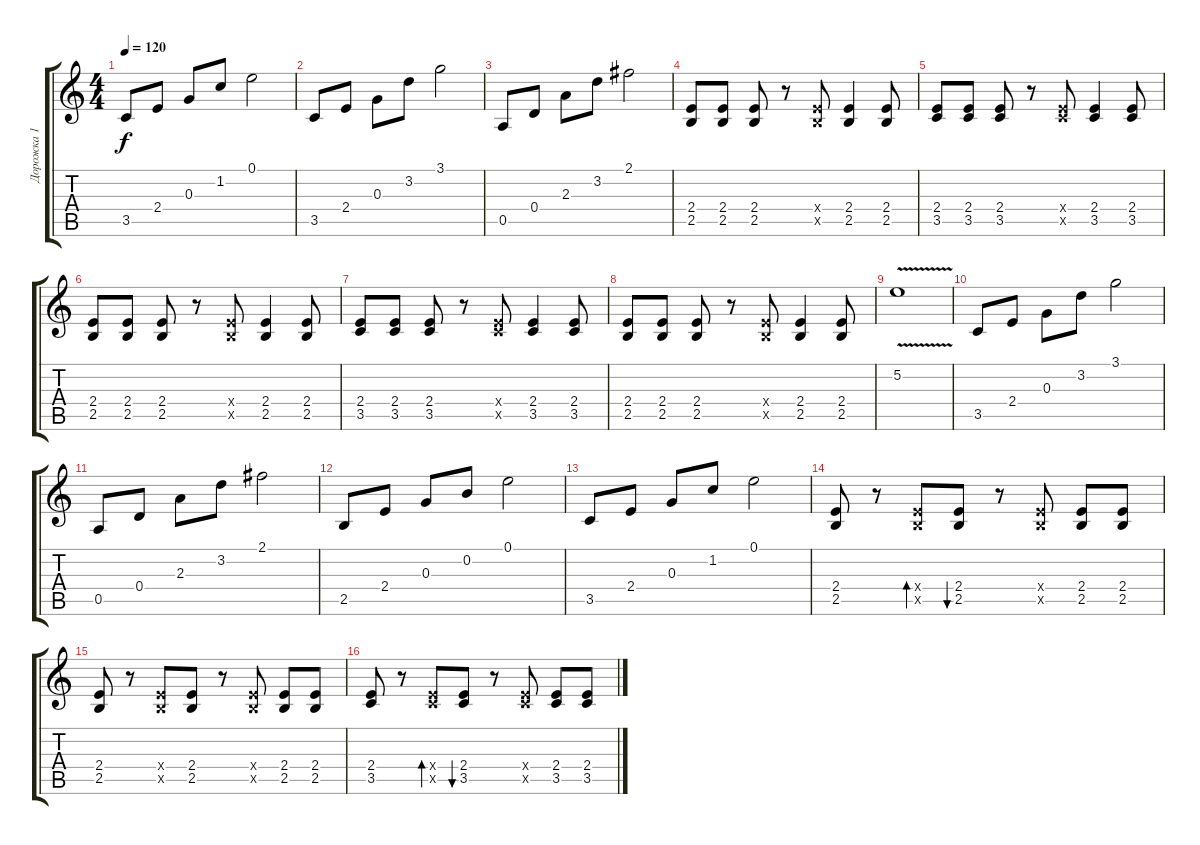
\track ("Дорожка 1" "Дорожка 1") {instrument acousticguitarsteel}
\staff {score tabs}
\tuning (E4 B3 G3 D3 A2 E2) {hide}
\ts (4 4)
\tempo 120
\clef g2
\ks c
3.5.8{dy f} 2.4.8 0.3.8 1.2.8 0.1.2 |
3.5.8 2.4.8 0.3.8 3.2.8 3.1.2 |
0.5.8 0.4.8 2.3.8 3.2.8 2.1.2 |
(2.4 2.5).8 (2.4 2.5).8 (2.4 2.5).8 r.8 (2.4{x} 2.5{x}).8 (2.4 2.5).4 (2.4 2.5).8 |
(2.4 3.5).8 (2.4 3.5).8 (2.4 3.5).8 r.8 (2.4{x} 3.5{x}).8 (2.4 3.5).4 (2.4 3.5).8 |
(2.4 2.5).8 (2.4 2.5).8 (2.4 2.5).8 r.8 (2.4{x} 2.5{x}).8 (2.4 2.5).4 (2.4 2.5).8 |
(2.4 3.5).8 (2.4 3.5).8 (2.4 3.5).8 r.8 (2.4{x} 3.5{x}).8 (2.4 3.5).4 (2.4 3.5).8 |
(2.4 2.5).8 (2.4 2.5).8 (2.4 2.5).8 r.8 (2.4{x} 2.5{x}).8 (2.4 2.5).4 (2.4 2.5).8 |
5.2{v}.1 |
3.5.8 2.4.8 0.3.8 3.2.8 3.1.2 |
0.5.8 0.4.8 2.3.8 3.2.8 2.1.2 |
2.5.8 2.4.8 0.3.8 0.2.8 0.1.2 |
3.5.8 2.4.8 0.3.8 1.2.8 0.1.2 |
(2.4 2.5).8 r.8 (2.4{x} 2.5{x}).8{bd 60} (2.4 2.5).8{bu 60} r.8 (2.4{x} 2.5{x}).8 (2.4 2.5).8 (2.4 2.5).8 |
(2.4 2.5).8 r.8 (2.4{x} 2.5{x}).8 (2.4 2.5).8 r.8 (2.4{x} 2.5{x}).8 (2.4 2.5).8 (2.4 2.5).8 |
(2.4 3.5).8 r.8 (2.4{x} 3.5{x}).8{bd 60} (2.4 3.5).8{bu 60} r.8 (2.4{x} 3.5{x}).8 (2.4 3.5).8 (2.4 3.5).8
